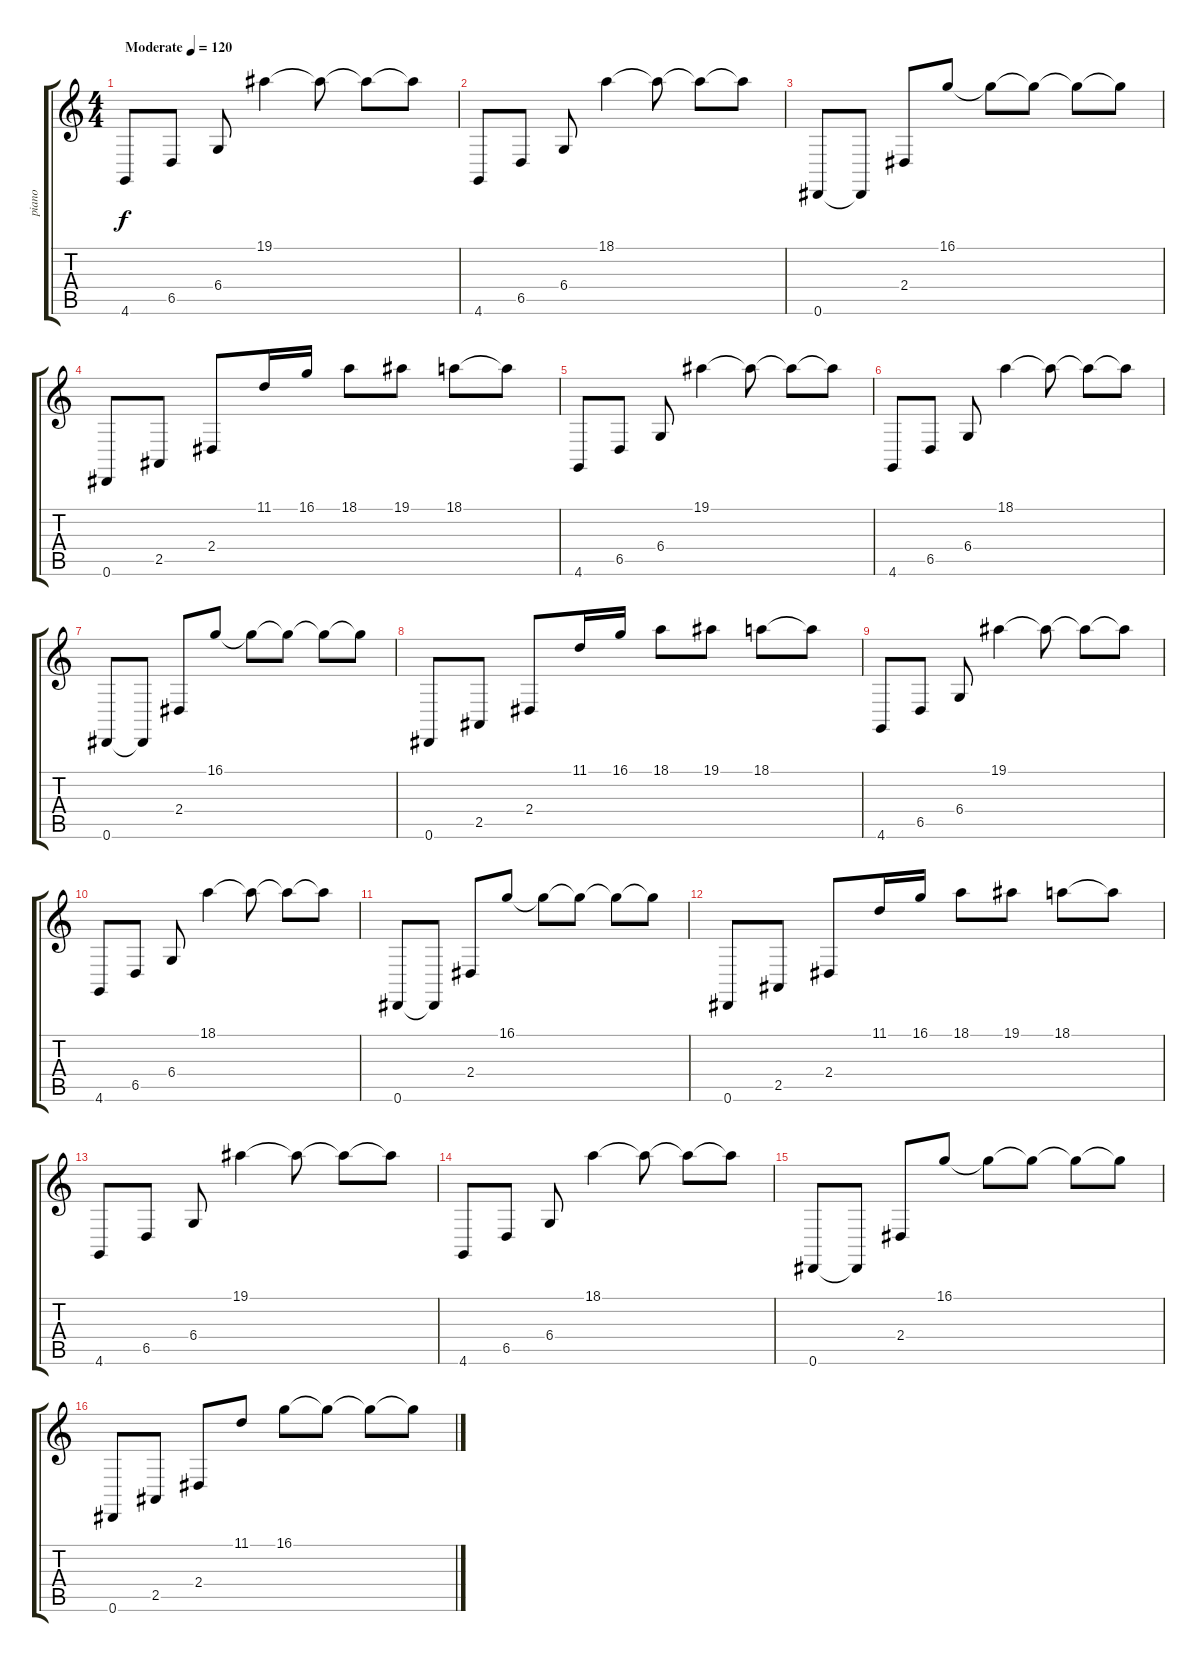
\track ("piano" "piano") {instrument acousticgrandpiano}
\staff {score tabs}
\tuning (Eb4 Bb3 Gb3 Db3 Ab2 Eb2) {hide}
\ts (4 4)
\tempo (120 "Moderate")
\clef g2
\ks c
4.6.8{dy f instrument acousticgrandpiano} 6.5.8 6.4.8 19.1.4 19.1{t}.8 19.1{t}.8 19.1{t}.8 |
4.6.8 6.5.8 6.4.8 18.1.4 18.1{t}.8 18.1{t}.8 18.1{t}.8 |
0.6.8 0.6{t}.8 2.4.8 16.1.8 16.1{t}.8 16.1{t}.8 16.1{t}.8 16.1{t}.8 |
0.6.8 2.5.8 2.4.8 11.1.16 16.1.16 18.1.8 19.1.8 18.1.8 18.1{t}.8 |
4.6.8 6.5.8 6.4.8 19.1.4 19.1{t}.8 19.1{t}.8 19.1{t}.8 |
4.6.8 6.5.8 6.4.8 18.1.4 18.1{t}.8 18.1{t}.8 18.1{t}.8 |
0.6.8 0.6{t}.8 2.4.8 16.1.8 16.1{t}.8 16.1{t}.8 16.1{t}.8 16.1{t}.8 |
0.6.8 2.5.8 2.4.8 11.1.16 16.1.16 18.1.8 19.1.8 18.1.8 18.1{t}.8 |
4.6.8 6.5.8 6.4.8 19.1.4 19.1{t}.8 19.1{t}.8 19.1{t}.8 |
4.6.8 6.5.8 6.4.8 18.1.4 18.1{t}.8 18.1{t}.8 18.1{t}.8 |
0.6.8 0.6{t}.8 2.4.8 16.1.8 16.1{t}.8 16.1{t}.8 16.1{t}.8 16.1{t}.8 |
0.6.8 2.5.8 2.4.8 11.1.16 16.1.16 18.1.8 19.1.8 18.1.8 18.1{t}.8 |
4.6.8 6.5.8 6.4.8 19.1.4 19.1{t}.8 19.1{t}.8 19.1{t}.8 |
4.6.8 6.5.8 6.4.8 18.1.4 18.1{t}.8 18.1{t}.8 18.1{t}.8 |
0.6.8 0.6{t}.8 2.4.8 16.1.8 16.1{t}.8 16.1{t}.8 16.1{t}.8 16.1{t}.8 |
0.6.8 2.5.8 2.4.8 11.1.8 16.1.8 16.1{t}.8 16.1{t}.8 16.1{t}.8
